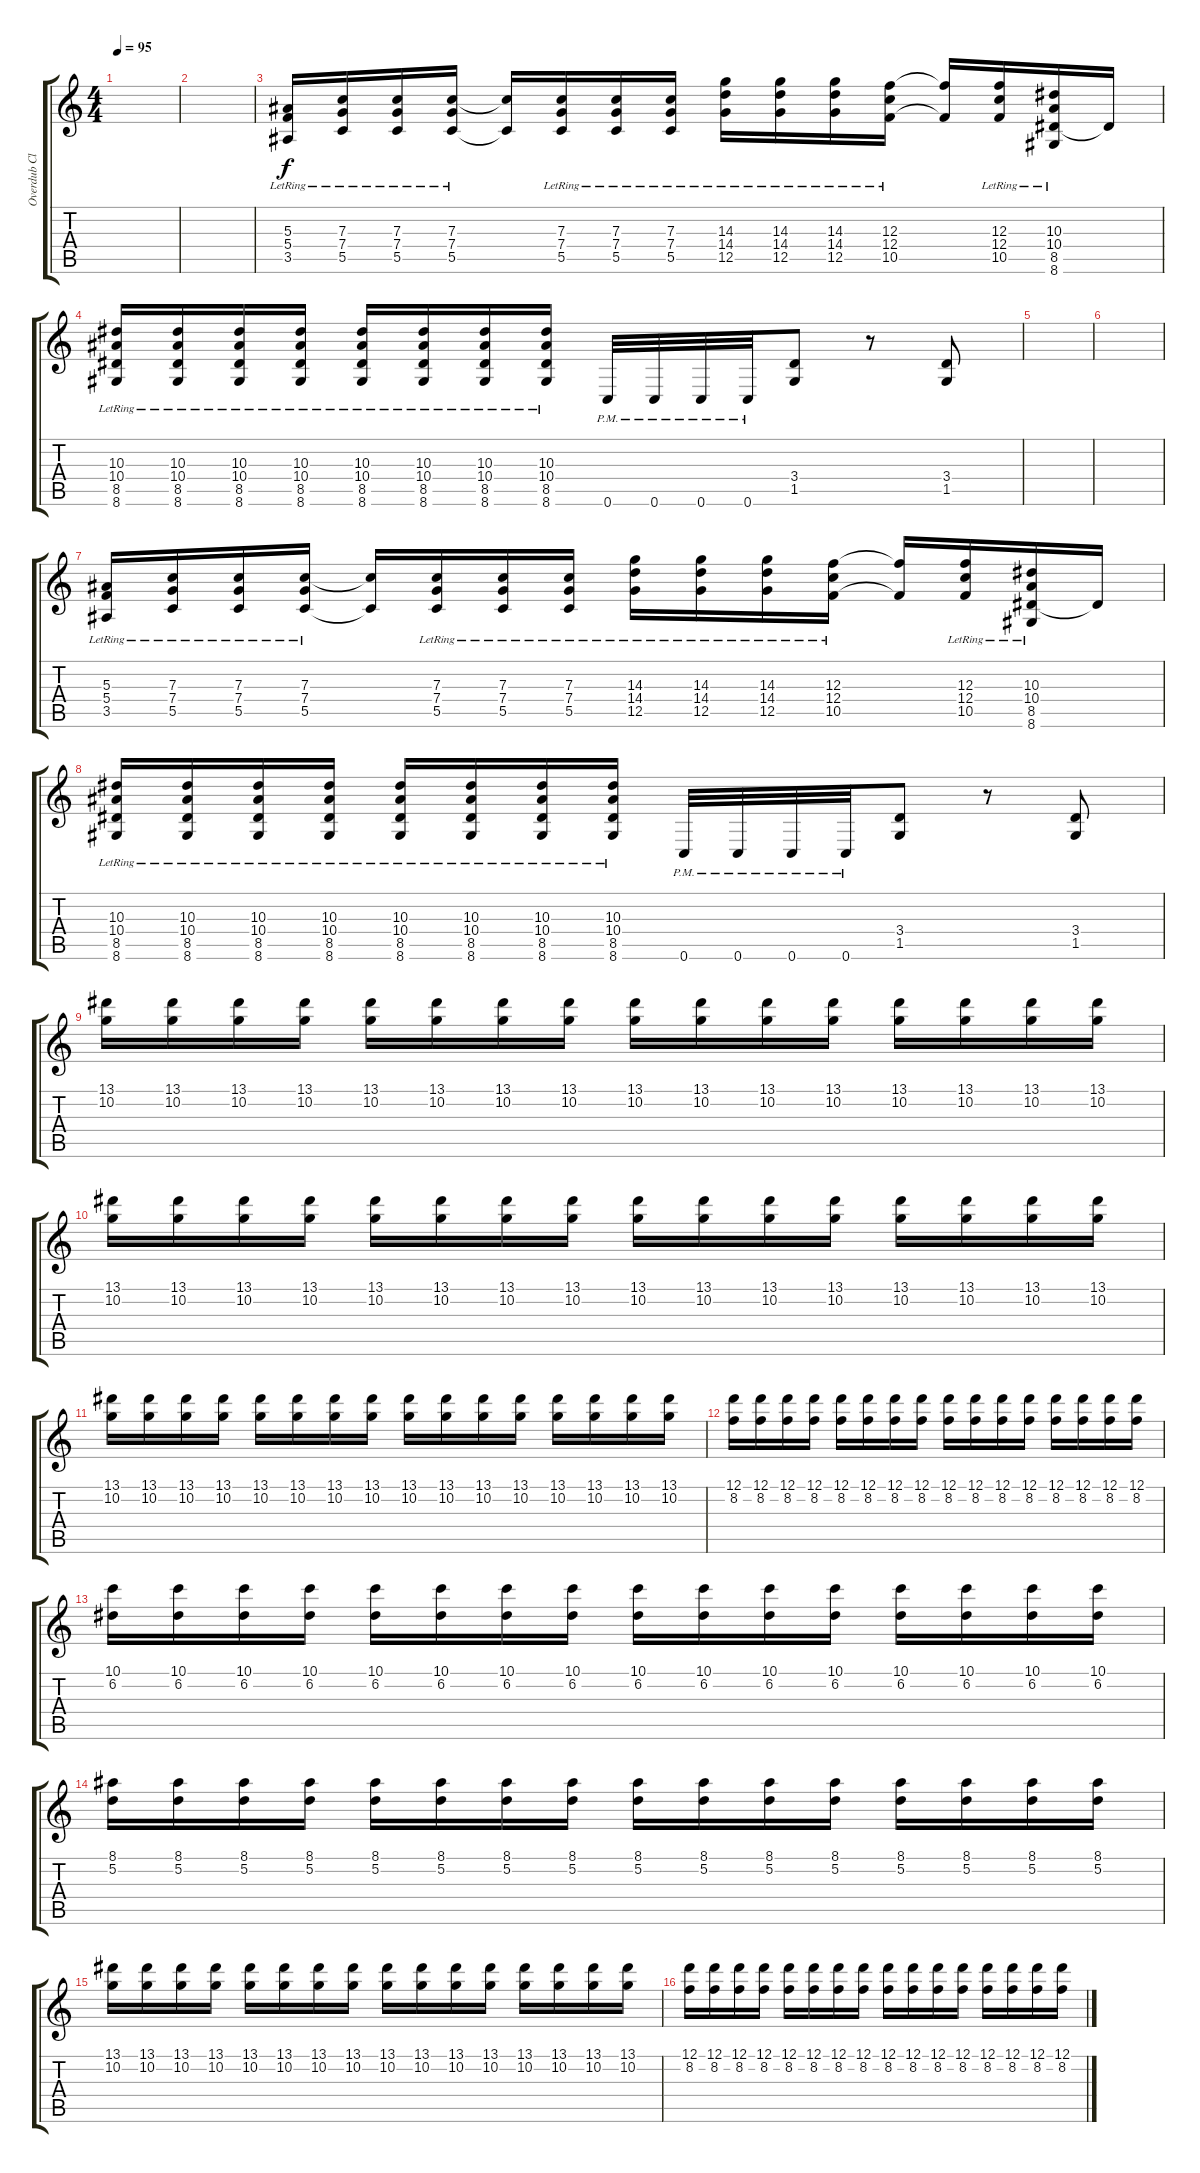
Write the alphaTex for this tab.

\track ("Overdub Clean 3" "Overdub Cl") {instrument electricguitarclean}
\staff {score tabs}
\tuning (D4 A3 F3 C3 G2 C2) {hide}
\ts (4 4)
\tempo 95
\clef g2
\ks c
|
|
(5.3{lr} 5.4{lr} 3.5{lr}).16 (7.3{lr} 7.4{lr} 5.5{lr}).16 (7.3{lr} 7.4{lr} 5.5{lr}).16 (7.3{lr} 7.4{lr} 5.5{lr}).16 (7.3{t} 5.5{t}).16 (7.3{lr} 7.4{lr} 5.5{lr}).16 (7.3{lr} 7.4{lr} 5.5{lr}).16 (7.3{lr} 7.4{lr} 5.5{lr}).16 (14.3{lr} 14.4{lr} 12.5{lr}).16 (14.3{lr} 14.4{lr} 12.5{lr}).16 (14.3{lr} 14.4{lr} 12.5{lr}).16 (12.3{lr} 12.4{lr} 10.5{lr}).16 (12.3{t} 10.5{t}).16 (12.3{lr} 12.4{lr} 10.5{lr}).16 (10.3{lr} 10.4{lr} 8.5{lr} 8.6{lr}).16 8.5{t}.16 |
(10.3{lr} 10.4{lr} 8.5{lr} 8.6{lr}).16 (10.3{lr} 10.4{lr} 8.5{lr} 8.6{lr}).16 (10.3{lr} 10.4{lr} 8.5{lr} 8.6{lr}).16 (10.3{lr} 10.4{lr} 8.5{lr} 8.6{lr}).16 (10.3{lr} 10.4{lr} 8.5{lr} 8.6{lr}).16 (10.3{lr} 10.4{lr} 8.5{lr} 8.6{lr}).16 (10.3{lr} 10.4{lr} 8.5{lr} 8.6{lr}).16 (10.3{lr} 10.4{lr} 8.5{lr} 8.6{lr}).16 0.6{pm}.32 0.6{pm}.32 0.6{pm}.32 0.6{pm}.32 (3.4 1.5).8 r.8 (3.4 1.5).8 |
|
|
(5.3{lr} 5.4{lr} 3.5{lr}).16 (7.3{lr} 7.4{lr} 5.5{lr}).16 (7.3{lr} 7.4{lr} 5.5{lr}).16 (7.3{lr} 7.4{lr} 5.5{lr}).16 (7.3{t} 5.5{t}).16 (7.3{lr} 7.4{lr} 5.5{lr}).16 (7.3{lr} 7.4{lr} 5.5{lr}).16 (7.3{lr} 7.4{lr} 5.5{lr}).16 (14.3{lr} 14.4{lr} 12.5{lr}).16 (14.3{lr} 14.4{lr} 12.5{lr}).16 (14.3{lr} 14.4{lr} 12.5{lr}).16 (12.3{lr} 12.4{lr} 10.5{lr}).16 (12.3{t} 10.5{t}).16 (12.3{lr} 12.4{lr} 10.5{lr}).16 (10.3{lr} 10.4{lr} 8.5{lr} 8.6{lr}).16 8.5{t}.16 |
(10.3{lr} 10.4{lr} 8.5{lr} 8.6{lr}).16 (10.3{lr} 10.4{lr} 8.5{lr} 8.6{lr}).16 (10.3{lr} 10.4{lr} 8.5{lr} 8.6{lr}).16 (10.3{lr} 10.4{lr} 8.5{lr} 8.6{lr}).16 (10.3{lr} 10.4{lr} 8.5{lr} 8.6{lr}).16 (10.3{lr} 10.4{lr} 8.5{lr} 8.6{lr}).16 (10.3{lr} 10.4{lr} 8.5{lr} 8.6{lr}).16 (10.3{lr} 10.4{lr} 8.5{lr} 8.6{lr}).16 0.6{pm}.32 0.6{pm}.32 0.6{pm}.32 0.6{pm}.32 (3.4 1.5).8 r.8 (3.4 1.5).8 |
(13.1 10.2).16 (13.1 10.2).16 (13.1 10.2).16 (13.1 10.2).16 (13.1 10.2).16 (13.1 10.2).16 (13.1 10.2).16 (13.1 10.2).16 (13.1 10.2).16 (13.1 10.2).16 (13.1 10.2).16 (13.1 10.2).16 (13.1 10.2).16 (13.1 10.2).16 (13.1 10.2).16 (13.1 10.2).16 |
(13.1 10.2).16 (13.1 10.2).16 (13.1 10.2).16 (13.1 10.2).16 (13.1 10.2).16 (13.1 10.2).16 (13.1 10.2).16 (13.1 10.2).16 (13.1 10.2).16 (13.1 10.2).16 (13.1 10.2).16 (13.1 10.2).16 (13.1 10.2).16 (13.1 10.2).16 (13.1 10.2).16 (13.1 10.2).16 |
(13.1 10.2).16 (13.1 10.2).16 (13.1 10.2).16 (13.1 10.2).16 (13.1 10.2).16 (13.1 10.2).16 (13.1 10.2).16 (13.1 10.2).16 (13.1 10.2).16 (13.1 10.2).16 (13.1 10.2).16 (13.1 10.2).16 (13.1 10.2).16 (13.1 10.2).16 (13.1 10.2).16 (13.1 10.2).16 |
(12.1 8.2).16 (12.1 8.2).16 (12.1 8.2).16 (12.1 8.2).16 (12.1 8.2).16 (12.1 8.2).16 (12.1 8.2).16 (12.1 8.2).16 (12.1 8.2).16 (12.1 8.2).16 (12.1 8.2).16 (12.1 8.2).16 (12.1 8.2).16 (12.1 8.2).16 (12.1 8.2).16 (12.1 8.2).16 |
(10.1 6.2).16 (10.1 6.2).16 (10.1 6.2).16 (10.1 6.2).16 (10.1 6.2).16 (10.1 6.2).16 (10.1 6.2).16 (10.1 6.2).16 (10.1 6.2).16 (10.1 6.2).16 (10.1 6.2).16 (10.1 6.2).16 (10.1 6.2).16 (10.1 6.2).16 (10.1 6.2).16 (10.1 6.2).16 |
(8.1 5.2).16 (8.1 5.2).16 (8.1 5.2).16 (8.1 5.2).16 (8.1 5.2).16 (8.1 5.2).16 (8.1 5.2).16 (8.1 5.2).16 (8.1 5.2).16 (8.1 5.2).16 (8.1 5.2).16 (8.1 5.2).16 (8.1 5.2).16 (8.1 5.2).16 (8.1 5.2).16 (8.1 5.2).16 |
(13.1 10.2).16 (13.1 10.2).16 (13.1 10.2).16 (13.1 10.2).16 (13.1 10.2).16 (13.1 10.2).16 (13.1 10.2).16 (13.1 10.2).16 (13.1 10.2).16 (13.1 10.2).16 (13.1 10.2).16 (13.1 10.2).16 (13.1 10.2).16 (13.1 10.2).16 (13.1 10.2).16 (13.1 10.2).16 |
(12.1 8.2).16 (12.1 8.2).16 (12.1 8.2).16 (12.1 8.2).16 (12.1 8.2).16 (12.1 8.2).16 (12.1 8.2).16 (12.1 8.2).16 (12.1 8.2).16 (12.1 8.2).16 (12.1 8.2).16 (12.1 8.2).16 (12.1 8.2).16 (12.1 8.2).16 (12.1 8.2).16 (12.1 8.2).16
